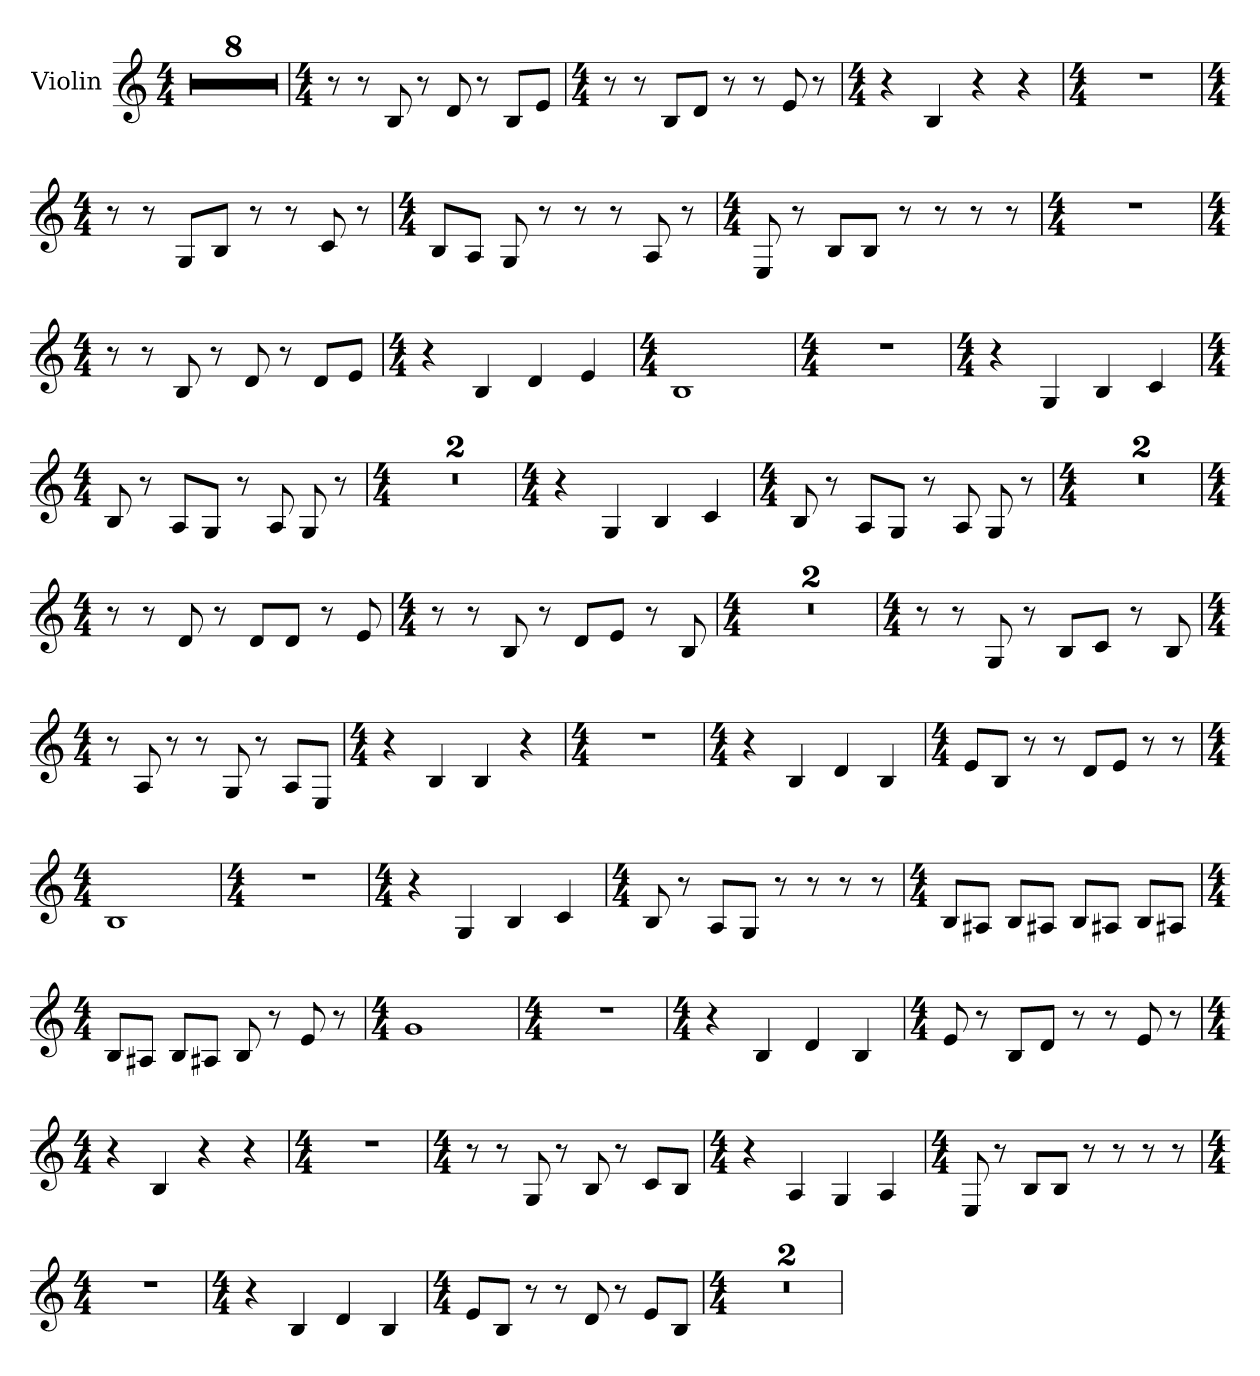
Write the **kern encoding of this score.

**kern
*part1
*staff1
*I"Violin
*I'Vln
*M4/4
=
1r
=
*M4/4
1r
=
*M4/4
1r
=
*M4/4
1r
=
*M4/4
1r
=
*M4/4
1r
=
*M4/4
1r
=
*M4/4
1r
=
*M4/4
8r
8r
8B
8r
8d
8r
8BL
8eJ
=
*M4/4
8r
8r
8BL
8dJ
8r
8r
8e
8r
=
*M4/4
4r
4B
4r
4r
=
*M4/4
1r
=
*M4/4
8r
8r
8GL
8BJ
8r
8r
8c
8r
=
*M4/4
8BL
8AJ
8G
8r
8r
8r
8A
8r
=
*M4/4
8E
8r
8BL
8BJ
8r
8r
8r
8r
=
*M4/4
1r
=
*M4/4
8r
8r
8B
8r
8d
8r
8dL
8eJ
=
*M4/4
4r
4B
4d
4e
=
*M4/4
1B
=
*M4/4
1r
=
*M4/4
4r
4G
4B
4c
=
*M4/4
8B
8r
8AL
8GJ
8r
8A
8G
8r
=
*M4/4
1r
=
*M4/4
1r
=
*M4/4
4r
4G
4B
4c
=
*M4/4
8B
8r
8AL
8GJ
8r
8A
8G
8r
=
*M4/4
1r
=
*M4/4
1r
=
*M4/4
8r
8r
8d
8r
8dL
8dJ
8r
8e
=
*M4/4
8r
8r
8B
8r
8dL
8eJ
8r
8B
=
*M4/4
1r
=
*M4/4
1r
=
*M4/4
8r
8r
8G
8r
8BL
8cJ
8r
8B
=
*M4/4
8r
8A
8r
8r
8G
8r
8AL
8EJ
=
*M4/4
4r
4B
4B
4r
=
*M4/4
1r
=
*M4/4
4r
4B
4d
4B
=
*M4/4
8eL
8BJ
8r
8r
8dL
8eJ
8r
8r
=
*M4/4
1B
=
*M4/4
1r
=
*M4/4
4r
4G
4B
4c
=
*M4/4
8B
8r
8AL
8GJ
8r
8r
8r
8r
=
*M4/4
8BL
8A#XJ
8BL
8A#XJ
8BL
8A#XJ
8BL
8A#XJ
=
*M4/4
8BL
8A#XJ
8BL
8A#XJ
8B
8r
8e
8r
=
*M4/4
1g
=
*M4/4
1r
=
*M4/4
4r
4B
4d
4B
=
*M4/4
8e
8r
8BL
8dJ
8r
8r
8e
8r
=
*M4/4
4r
4B
4r
4r
=
*M4/4
1r
=
*M4/4
8r
8r
8G
8r
8B
8r
8cL
8BJ
=
*M4/4
4r
4A
4G
4A
=
*M4/4
8E
8r
8BL
8BJ
8r
8r
8r
8r
=
*M4/4
1r
=
*M4/4
4r
4B
4d
4B
=
*M4/4
8eL
8BJ
8r
8r
8d
8r
8eL
8BJ
=
*M4/4
1r
=
*M4/4
1r
=
*-
